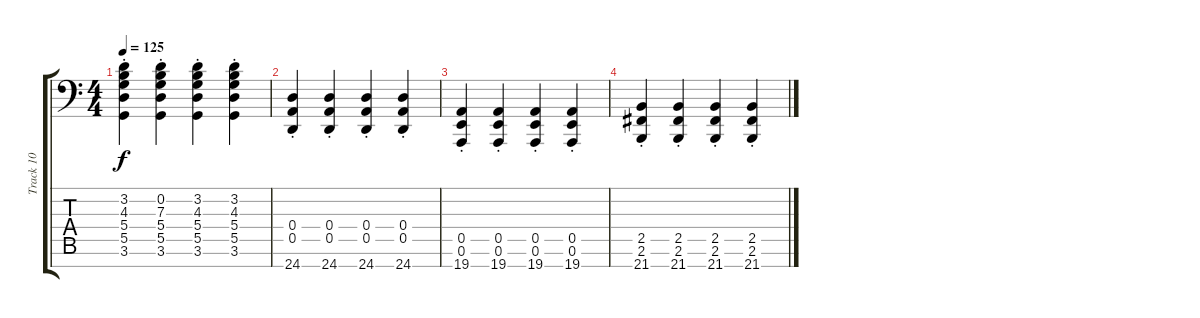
\track ("Track 10" "Track 10") {instrument stringensemble1}
\staff {score tabs}
\tuning (E4 B3 G3 D3 A2 E2 D0) {hide}
\ts (4 4)
\tempo 125
\clef f4
\ks c
(3.2{st} 4.3{st} 5.4{st} 5.5{st} 3.6{st}).4{dy f} (0.2{st} 7.3{st} 5.4{st} 5.5{st} 3.6{st}).4 (3.2{st} 4.3{st} 5.4{st} 5.5{st} 3.6{st}).4 (3.2{st} 4.3{st} 5.4{st} 5.5{st} 3.6{st}).4 |
(0.4{st} 0.5{st} 24.7{st}).4 (0.4{st} 0.5{st} 24.7{st}).4 (0.4{st} 0.5{st} 24.7{st}).4 (0.4{st} 0.5{st} 24.7{st}).4 |
(0.5{st} 0.6{st} 19.7{st}).4 (0.5{st} 0.6{st} 19.7{st}).4 (0.5{st} 0.6{st} 19.7{st}).4 (0.5{st} 0.6{st} 19.7{st}).4 |
(2.5{st} 2.6{st} 21.7{st}).4 (2.5{st} 2.6{st} 21.7{st}).4 (2.5{st} 2.6{st} 21.7{st}).4 (2.5{st} 2.6{st} 21.7{st}).4
